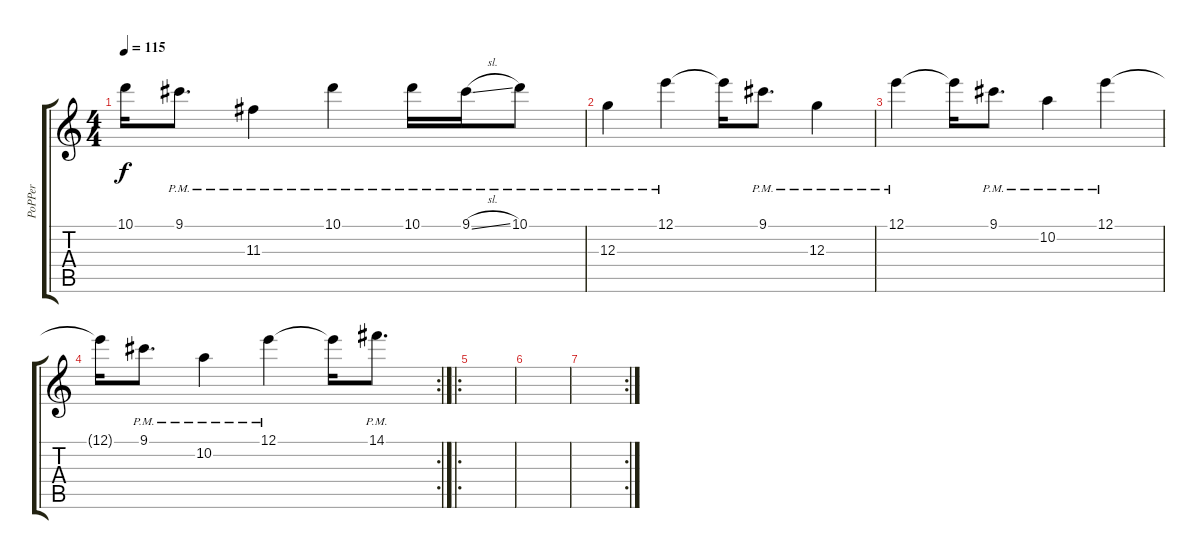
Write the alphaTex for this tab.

\track ("PoPPer" "PoPPer") {instrument overdrivenguitar}
\staff {score tabs}
\tuning (E4 B3 G3 D3 A2 E2) {hide}
\ts (4 4)
\tempo 115
\clef g2
\ks c
10.1{t}.16{dy f} 9.1{pm}.8{d} 11.3{pm}.4 10.1{pm}.4 10.1{pm}.16 9.1{sl pm}.16 10.1{pm}.8 |
12.3{pm}.4 12.1{pm}.4 12.1{t}.16 9.1{pm}.8{d} 12.3{pm}.4 |
12.1{pm}.4 12.1{t}.16 9.1{pm}.8{d} 10.2{pm}.4 12.1{pm}.4 |
\rc 2
12.1{t}.16 9.1{pm}.8{d} 10.2{pm}.4 12.1{pm}.4 12.1{t}.16 14.1{pm}.8{d} |
\ro
|
|
\rc 2
